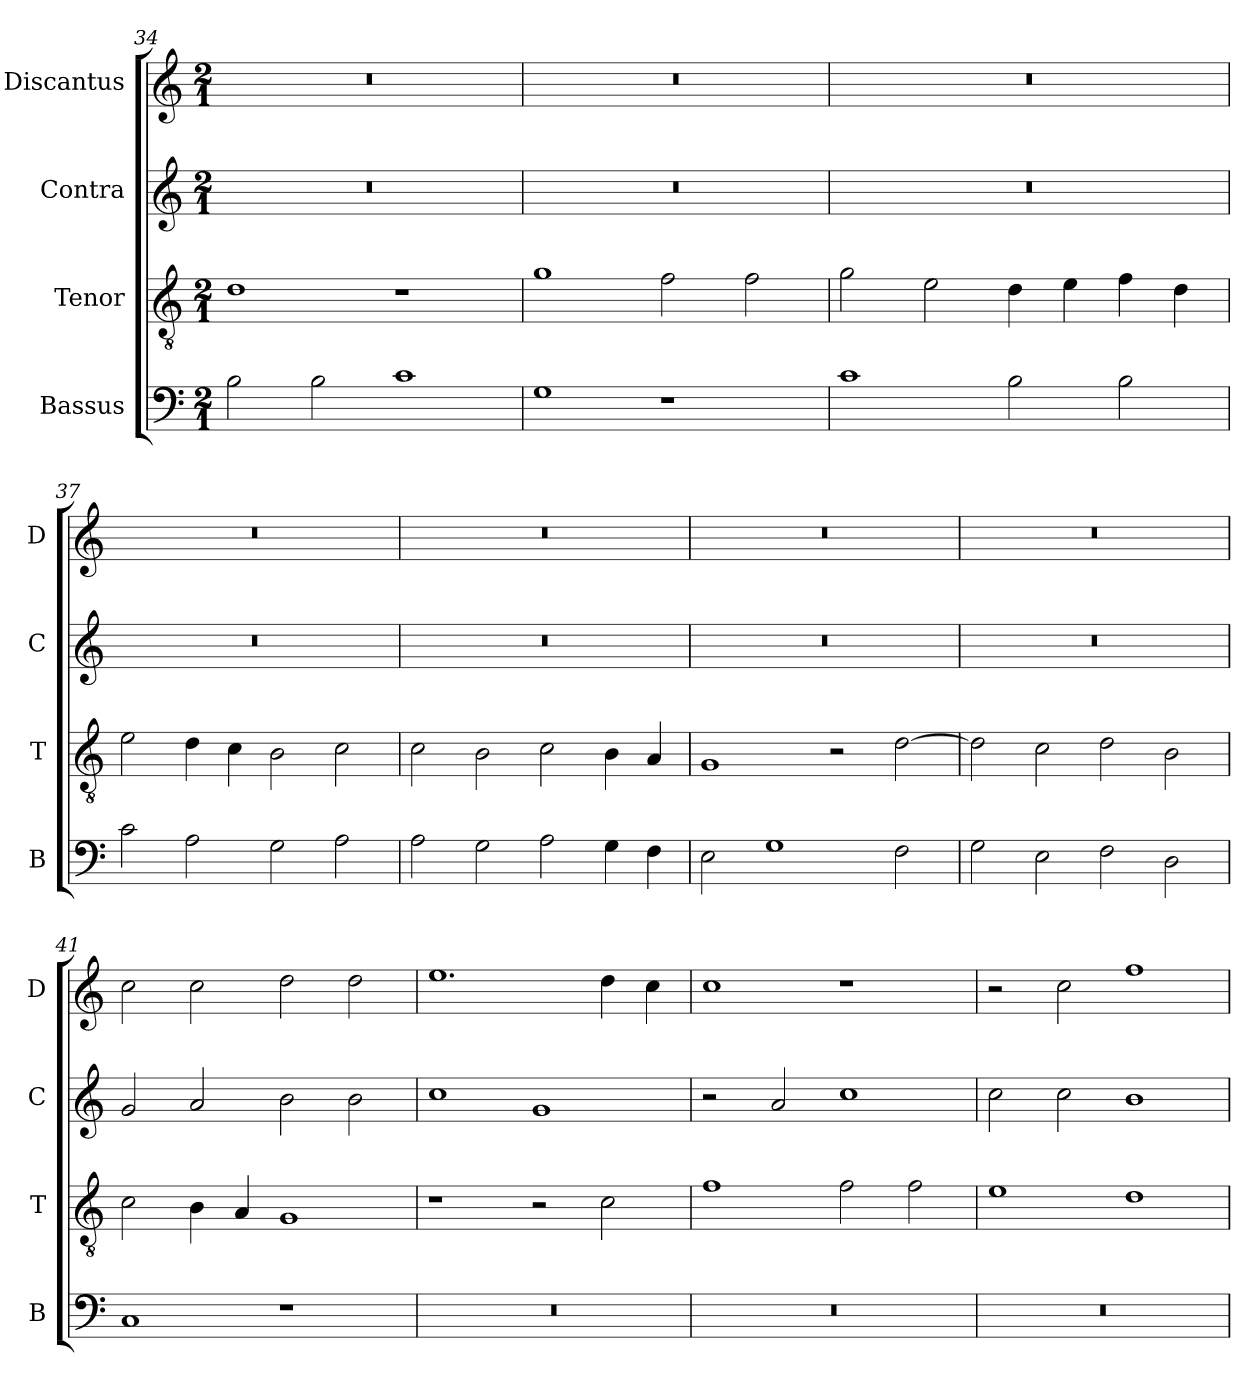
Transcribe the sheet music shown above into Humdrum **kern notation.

**kern	**kern	**kern	**kern
*part4	*part3	*part2	*part1
*staff4	*staff3	*staff2	*staff1
*I"Bassus	*I"Tenor	*I"Contra	*I"Discantus
*I'B	*I'T	*I'C	*I'D
*clefF4	*clefGv2	*clefG2	*clefG2
*k[]	*k[]	*k[]	*k[]
*M2/1	*M2/1	*M2/1	*M2/1
=34	=34	=34	=34
2B\	1d	0r	0r
2B\	.	.	.
1c	1r	.	.
=35	=35	=35	=35
1G	1g	0r	0r
1r	2f\	.	.
.	2f\	.	.
=36	=36	=36	=36
1c	2g\	0r	0r
.	2e\	.	.
2B\	4d\	.	.
.	4e\	.	.
2B\	4f\	.	.
.	4d\	.	.
=37	=37	=37	=37
2c\	2e\	0r	0r
2A\	4d\	.	.
.	4c\	.	.
2G\	2B\	.	.
2A\	2c\	.	.
=38	=38	=38	=38
2A\	2c\	0r	0r
2G\	2B\	.	.
2A\	2c\	.	.
4G\	4B\	.	.
4F\	4A/	.	.
=39	=39	=39	=39
2E\	1G	0r	0r
1G	.	.	.
.	2r	.	.
2F\	[2d\	.	.
=40	=40	=40	=40
2G\	2d\]	0r	0r
2E\	2c\	.	.
2F\	2d\	.	.
2D\	2B\	.	.
=41	=41	=41	=41
1C	2c\	2g/	2cc\
.	4B\	2a/	2cc\
.	4A/	.	.
1r	1G	2b\	2dd\
.	.	2b\	2dd\
=42	=42	=42	=42
0r	1r	1cc	1.ee
.	2r	1g	.
.	2c\	.	4dd\
.	.	.	4cc\
=43	=43	=43	=43
0r	1f	2r	1cc
.	.	2a/	.
.	2f\	1cc	1r
.	2f\	.	.
=44	=44	=44	=44
0r	1e	2cc\	2r
.	.	2cc\	2cc\
.	1d	1b	1ff
=	=	=	=
*-	*-	*-	*-
